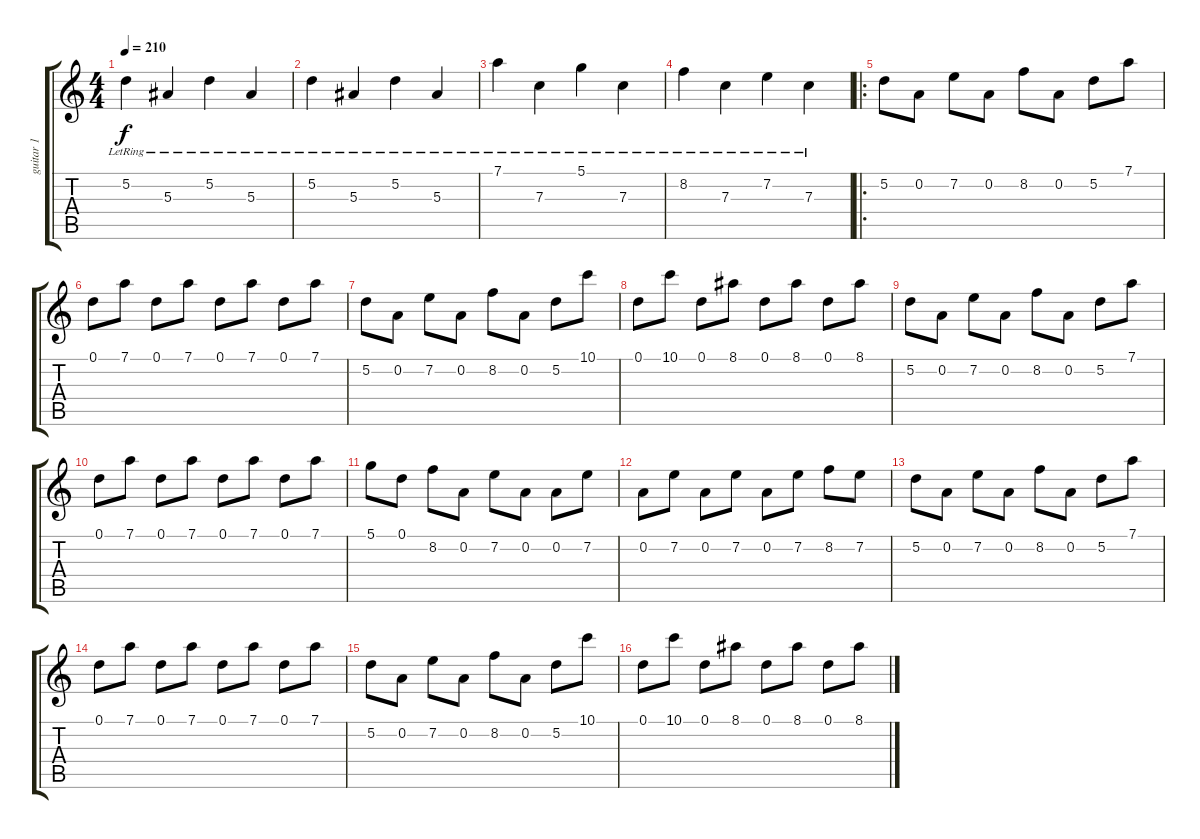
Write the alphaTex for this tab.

\track ("guitar 1" "guitar 1") {instrument distortionguitar}
\staff {score tabs}
\tuning (D4 A3 F3 C3 G2 D2) {hide}
\ts (4 4)
\tempo 210
\clef g2
\ks c
5.2{lr}.4{dy f} 5.3{lr}.4 5.2{lr}.4 5.3{lr}.4 |
5.2{lr}.4 5.3{lr}.4 5.2{lr}.4 5.3{lr}.4 |
7.1{lr}.4 7.3{lr}.4 5.1{lr}.4 7.3{lr}.4 |
8.2{lr}.4 7.3{lr}.4 7.2{lr}.4 7.3{lr}.4 |
\ro
5.2.8 0.2.8 7.2.8 0.2.8 8.2.8 0.2.8 5.2.8 7.1.8 |
0.1.8 7.1.8 0.1.8 7.1.8 0.1.8 7.1.8 0.1.8 7.1.8 |
5.2.8 0.2.8 7.2.8 0.2.8 8.2.8 0.2.8 5.2.8 10.1.8 |
0.1.8 10.1.8 0.1.8 8.1.8 0.1.8 8.1.8 0.1.8 8.1.8 |
5.2.8 0.2.8 7.2.8 0.2.8 8.2.8 0.2.8 5.2.8 7.1.8 |
0.1.8 7.1.8 0.1.8 7.1.8 0.1.8 7.1.8 0.1.8 7.1.8 |
5.1.8 0.1.8 8.2.8 0.2.8 7.2.8 0.2.8 0.2.8 7.2.8 |
0.2.8 7.2.8 0.2.8 7.2.8 0.2.8 7.2.8 8.2.8 7.2.8 |
5.2.8 0.2.8 7.2.8 0.2.8 8.2.8 0.2.8 5.2.8 7.1.8 |
0.1.8 7.1.8 0.1.8 7.1.8 0.1.8 7.1.8 0.1.8 7.1.8 |
5.2.8 0.2.8 7.2.8 0.2.8 8.2.8 0.2.8 5.2.8 10.1.8 |
0.1.8 10.1.8 0.1.8 8.1.8 0.1.8 8.1.8 0.1.8 8.1.8
